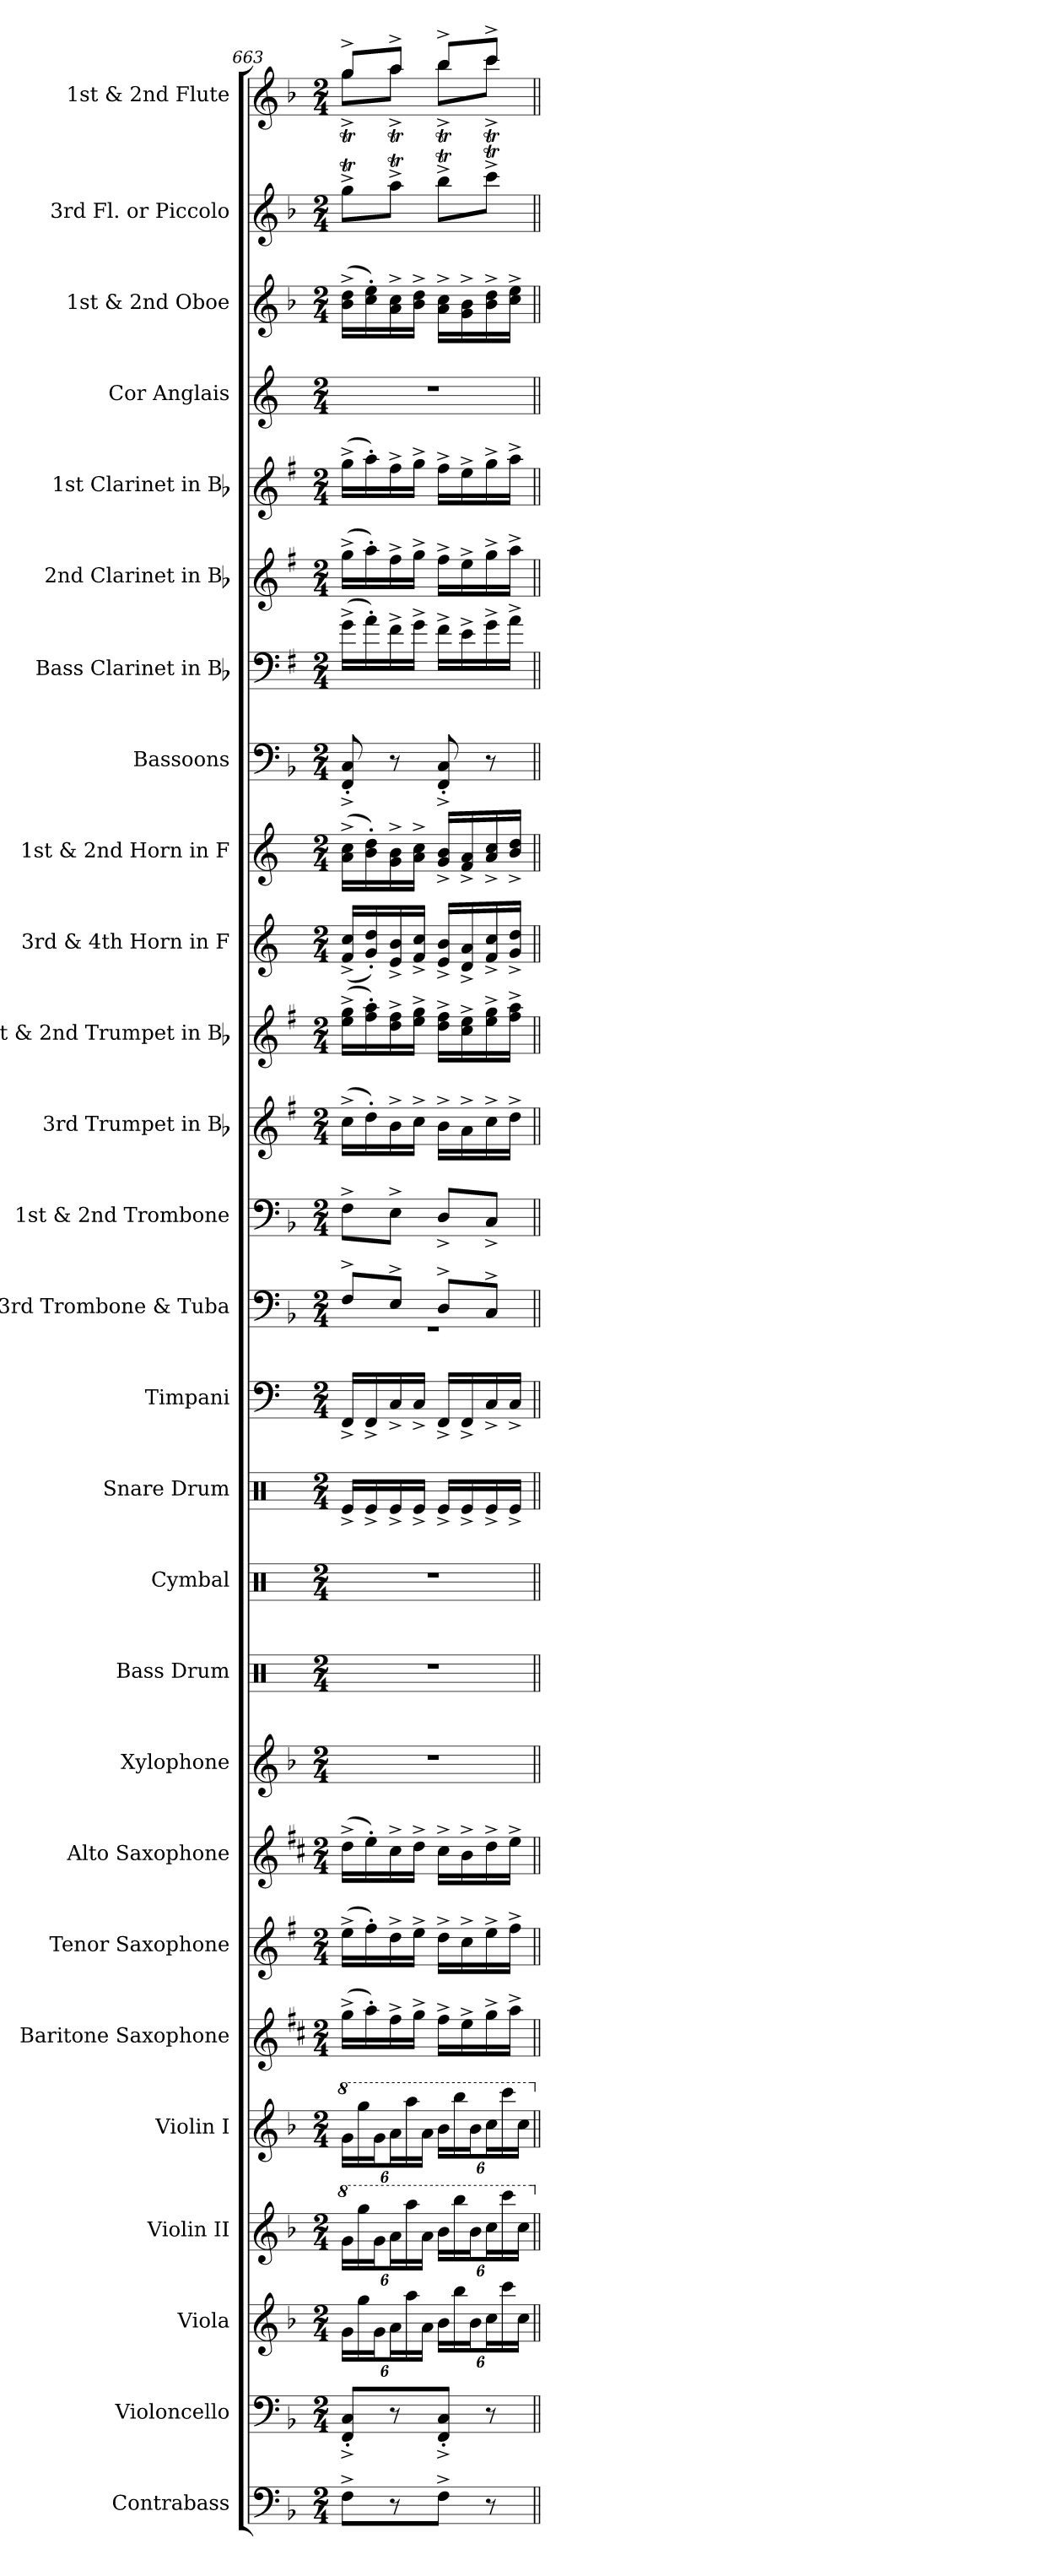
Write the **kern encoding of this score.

**kern	**kern	**kern	**kern	**kern	**kern	**kern	**kern	**kern	**kern	**kern	**kern	**kern	**kern	**kern	**kern	**kern	**kern	**kern	**kern	**kern	**kern	**kern	**kern	**kern	**kern	**kern
*part27	*part26	*part25	*part24	*part23	*part22	*part21	*part20	*part19	*part18	*part17	*part16	*part15	*part14	*part13	*part12	*part11	*part10	*part9	*part8	*part7	*part6	*part5	*part4	*part3	*part2	*part1
*staff27	*staff26	*staff25	*staff24	*staff23	*staff22	*staff21	*staff20	*staff19	*staff18	*staff17	*staff16	*staff15	*staff14	*staff13	*staff12	*staff11	*staff10	*staff9	*staff8	*staff7	*staff6	*staff5	*staff4	*staff3	*staff2	*staff1
*I"Contrabass	*I"Violoncello	*I"Viola	*I"Violin II	*I"Violin I	*I"Baritone Saxophone	*I"Tenor Saxophone	*I"Alto Saxophone	*I"Xylophone	*I"Bass Drum	*I"Cymbal	*I"Snare Drum	*I"Timpani	*I"3rd Trombone & Tuba	*I"1st & 2nd Trombone	*I"3rd Trumpet in Bb	*I"1st & 2nd Trumpet in Bb	*I"3rd & 4th Horn in F	*I"1st & 2nd Horn in F	*I"Bassoons	*I"Bass Clarinet in Bb	*I"2nd Clarinet in Bb	*I"1st Clarinet in Bb	*I"Cor Anglais	*I"1st & 2nd Oboe	*I"3rd Fl. or Piccolo	*I"1st & 2nd Flute
*I'Cb.	*I'Vc.	*I'Vla.	*I'Vln. II	*I'Vln. I	*I'Bari. Sax.	*I'Ten. Sax.	*I'Alto Sax.	*I'Xyl.	*I'B. D.	*I'Cym.	*I'S. D.	*I'Timp.	*I'Tbn.	*I'Tbn.	*I'Tpt.	*I'Tpt.	*I'Hn.	*I'Hn.	*I'Bsn.	*I'B. Cl.	*I'Cl.	*I'Cl.	*I'C. A.	*I'Ob.	*I'Picc.	*I'Fl.
*clefF4	*clefF4	*clefG2	*clefG2	*clefG2	*clefG2	*clefG2	*clefG2	*clefG2	*clefX	*clefX	*clefX	*clefF4	*clefF4	*clefF4	*clefG2	*clefG2	*clefG2	*clefG2	*clefF4	*clefF4	*clefG2	*clefG2	*clefG2	*clefG2	*clefG2	*clefG2
*ITrd7c12	*	*	*	*	*ITrd5c9	*ITrd1c2	*ITrd5c9	*ITrd-7c-12	*	*	*	*	*	*	*ITrd1c2	*ITrd1c2	*ITrd4c7	*ITrd4c7	*	*ITrd1c2	*ITrd1c2	*ITrd1c2	*ITrd4c7	*	*ITrd-7c-12	*
*k[b-]	*k[b-]	*k[b-]	*k[b-]	*k[b-]	*k[b-]	*k[b-]	*k[b-]	*k[b-]	*k[]	*k[]	*k[]	*k[]	*k[b-]	*k[b-]	*k[b-]	*k[b-]	*k[b-]	*k[b-]	*k[b-]	*k[b-]	*k[b-]	*k[b-]	*k[b-]	*k[b-]	*k[b-]	*k[b-]
*F:	*F:	*F:	*F:	*F:	*F:	*F:	*F:	*F:	*C:	*C:	*C:	*C:	*F:	*F:	*F:	*F:	*F:	*F:	*F:	*F:	*F:	*F:	*F:	*F:	*F:	*F:
*M2/4	*M2/4	*M2/4	*M2/4	*M2/4	*M2/4	*M2/4	*M2/4	*M2/4	*M2/4	*M2/4	*M2/4	*M2/4	*M2/4	*M2/4	*M2/4	*M2/4	*M2/4	*M2/4	*M2/4	*M2/4	*M2/4	*M2/4	*M2/4	*M2/4	*M2/4	*M2/4
*	*	*	*8va	*	*	*	*	*	*	*	*	*	*	*	*	*	*	*	*	*	*	*	*	*	*	*
*	*	*	*	*8va	*	*	*	*	*	*	*	*	*	*	*	*	*	*	*	*	*	*	*	*	*	*
=663	=663	=663	=663	=663	=663	=663	=663	=663	=663	=663	=663	=663	=663	=663	=663	=663	=663	=663	=663	=663	=663	=663	=663	=663	=663	=663
*	*	*	*	*	*	*	*	*	*	*	*	*	*^	*	*	*	*	*	*	*	*	*	*	*	*	*^
8FF^L	8FF'^ 8C'^L	24gLL	24ggLL	24ggLL	(16b-^LL	(16dd^LL	(16f^LL	2r	2r	2r	16Re^/LL	16FF^LL	8F^L	2r	8F^L	(16b-^LL	(16dd^ 16ff^LL	(16B-^ 16f^LL	(16d^ 16f^LL	8FF'^ 8C'^	(16f^LL	(16ff^LL	(16ff^LL	2r	(16b-^ 16dd^LL	8gggT^L	8gg^L	8ggT^L
.	.	24gg	24ggg	24ggg	.	.	.	.	.	.	.	.	.	.	.	.	.	.	.	.	.	.	.	.	.	.	.	.
.	.	.	.	.	16cc')	16ee')	16g')	.	.	.	16Re^/	16FF^	.	.	.	16cc')	16ee' 16gg')	16c' 16g')	16e' 16g')	.	16g')	16gg')	16gg')	.	16cc' 16ee')	.	.	.
.	.	24gJ	24ggJ	24ggJ	.	.	.	.	.	.	.	.	.	.	.	.	.	.	.	.	.	.	.	.	.	.	.	.
8r	8r	24aL	24aaL	24aaL	16a^	16cc^	16e^	.	.	.	16Re^/	16C^	8E^J	.	8E^J	16a^	16cc^ 16ee^	16A^ 16e^	16c^ 16e^	8r	16e^	16ee^	16ee^	.	16a^ 16cc^	8aaat^J	8aa^J	8aat^J
.	.	24aa	24aaa	24aaa	.	.	.	.	.	.	.	.	.	.	.	.	.	.	.	.	.	.	.	.	.	.	.	.
.	.	.	.	.	16b-^JJ	16dd^JJ	16f^JJ	.	.	.	16Re^/JJ	16C^JJ	.	.	.	16b-^JJ	16dd^ 16ff^JJ	16B-^ 16f^JJ	16d^ 16f^JJ	.	16f^JJ	16ff^JJ	16ff^JJ	.	16b-^ 16dd^JJ	.	.	.
.	.	24aJJ	24aaJJ	24aaJJ	.	.	.	.	.	.	.	.	.	.	.	.	.	.	.	.	.	.	.	.	.	.	.	.
8FF^J	8FF'^ 8C'^J	24b-LL	24bb-LL	24bb-LL	16a^LL	16cc^LL	16e^LL	.	.	.	16Re^/LL	16FF^LL	8D^L	.	8D^L	16a^LL	16cc^ 16ee^LL	16A^ 16e^LL	16c^ 16e^LL	8FF'^ 8C'^	16e^LL	16ee^LL	16ee^LL	.	16a^ 16cc^LL	8bbb-T^L	8bb-^L	8bb-T^L
.	.	24bb-	24bbb-	24bbb-	.	.	.	.	.	.	.	.	.	.	.	.	.	.	.	.	.	.	.	.	.	.	.	.
.	.	.	.	.	16g^	16b-^	16d^	.	.	.	16Re^/	16FF^	.	.	.	16g^	16b-^ 16dd^	16G^ 16d^	16B-^ 16d^	.	16d^	16dd^	16dd^	.	16g^ 16b-^	.	.	.
.	.	24b-J	24bb-J	24bb-J	.	.	.	.	.	.	.	.	.	.	.	.	.	.	.	.	.	.	.	.	.	.	.	.
8r	8r	24ccL	24cccL	24cccL	16b-^	16dd^	16f^	.	.	.	16Re^/	16C^	8C^J	.	8C^J	16b-^	16dd^ 16ff^	16B-^ 16f^	16d^ 16f^	8r	16f^	16ff^	16ff^	.	16b-^ 16dd^	8ccccT^J	8ccc^J	8cccT^J
.	.	24ccc	24cccc	24cccc	.	.	.	.	.	.	.	.	.	.	.	.	.	.	.	.	.	.	.	.	.	.	.	.
.	.	.	.	.	16cc^JJ	16ee^JJ	16g^JJ	.	.	.	16Re^/JJ	16C^JJ	.	.	.	16cc^JJ	16ee^ 16gg^JJ	16c^ 16g^JJ	16e^ 16g^JJ	.	16g^JJ	16gg^JJ	16gg^JJ	.	16cc^ 16ee^JJ	.	.	.
.	.	24ccJJ	24cccJJ	24cccJJ	.	.	.	.	.	.	.	.	.	.	.	.	.	.	.	.	.	.	.	.	.	.	.	.
*	*	*	*	*	*	*	*	*	*	*	*	*	*v	*v	*	*	*	*	*	*	*	*	*	*	*	*	*v	*v
*	*	*	*X8va	*	*	*	*	*	*	*	*	*	*	*	*	*	*	*	*	*	*	*	*	*	*	*
*	*	*	*	*X8va	*	*	*	*	*	*	*	*	*	*	*	*	*	*	*	*	*	*	*	*	*	*
=||	=||	=||	=||	=||	=||	=||	=||	=||	=||	=||	=||	=||	=||	=||	=||	=||	=||	=||	=||	=||	=||	=||	=||	=||	=||	=||
*-	*-	*-	*-	*-	*-	*-	*-	*-	*-	*-	*-	*-	*-	*-	*-	*-	*-	*-	*-	*-	*-	*-	*-	*-	*-	*-
